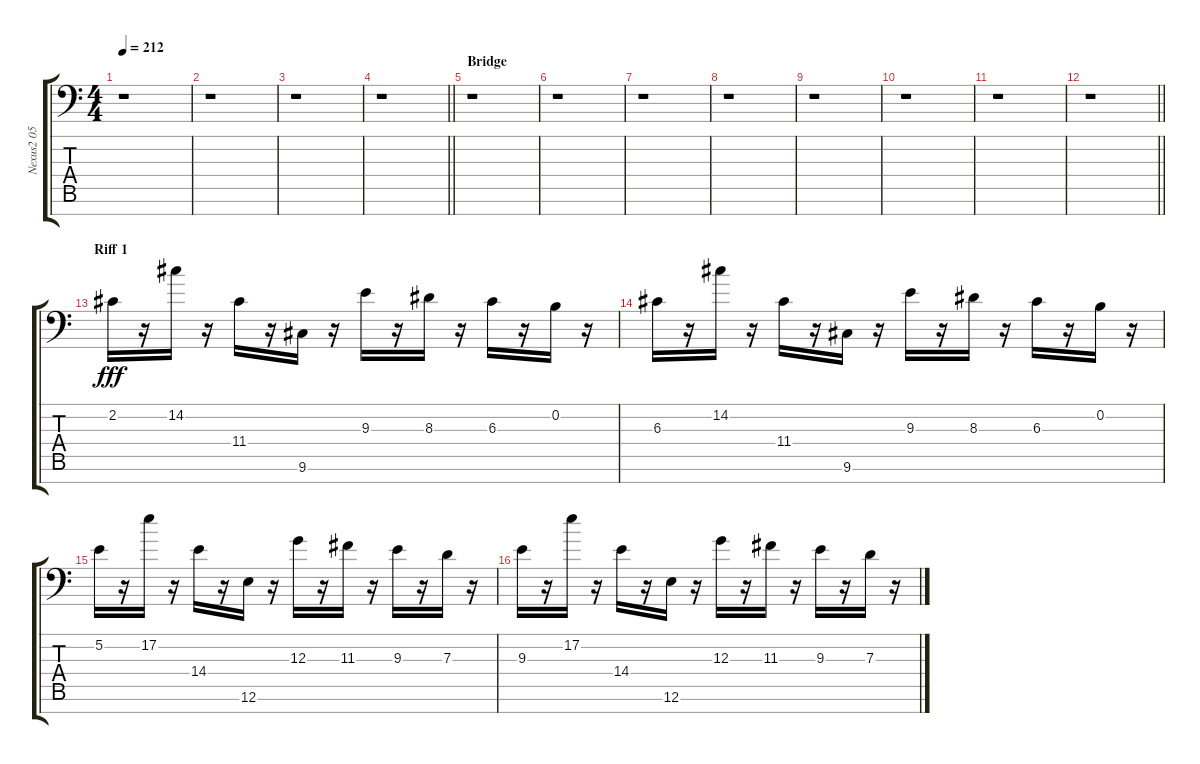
\track ("Nexus2 05" "Nexus2 05") {instrument lead3calliope}
\staff {score tabs}
\tuning (C8 B3 G3 D3 A2 E2 C-1) {hide}
\ts (4 4)
\tempo 212
\clef f4
\ks c
r.1{dy fff} |
r.1 |
r.1 |
\barLineRight lightlight
r.1 |
\section ("" "Bridge")
r.1 |
r.1 |
r.1 |
r.1 |
r.1 |
r.1 |
r.1 |
\barLineRight lightlight
r.1 |
\section ("" "Riff 1")
2.2.16 r.16 14.2.16 r.16 11.4.16 r.16 9.6.16 r.16 9.3.16 r.16 8.3.16 r.16 6.3.16 r.16 0.2.16 r.16 |
6.3.16 r.16 14.2.16 r.16 11.4.16 r.16 9.6.16 r.16 9.3.16 r.16 8.3.16 r.16 6.3.16 r.16 0.2.16 r.16 |
5.2.16 r.16 17.2.16 r.16 14.4.16 r.16 12.6.16 r.16 12.3.16 r.16 11.3.16 r.16 9.3.16 r.16 7.3.16 r.16 |
9.3.16 r.16 17.2.16 r.16 14.4.16 r.16 12.6.16 r.16 12.3.16 r.16 11.3.16 r.16 9.3.16 r.16 7.3.16 r.16
